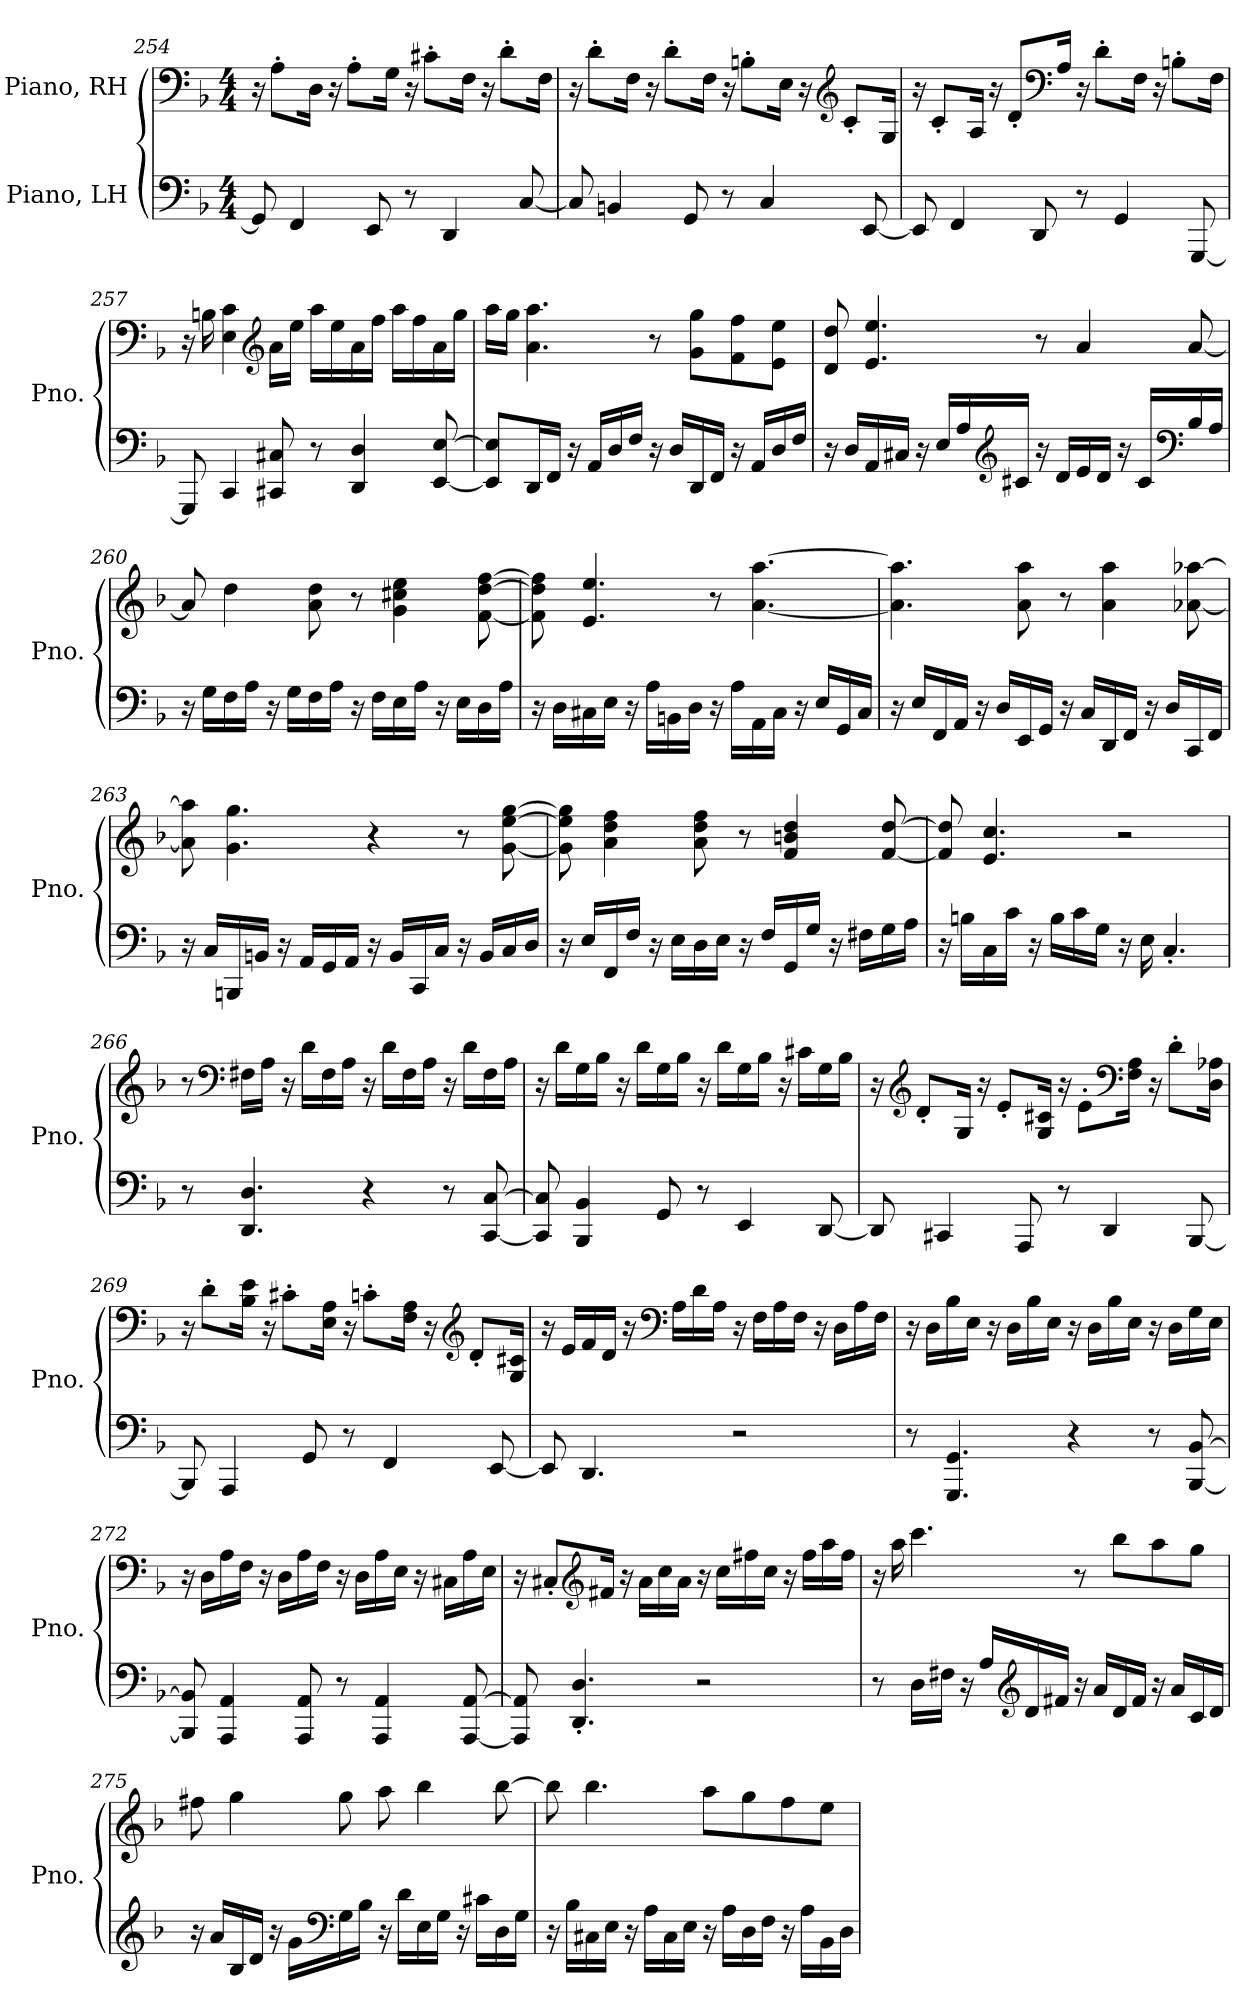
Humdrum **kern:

**kern	**kern
*part2	*part1
*staff2	*staff1
*I"Piano, LH	*I"Piano, RH
*I'Pno.	*I'Pno.
*clefF4	*clefF4
*k[b-]	*k[b-]
*M4/4	*M4/4
=254	=254
8GG/]	16r
.	8A'\L
4FF/	.
.	16D\Jk
.	16r
.	8A'\L
8EE/	.
.	16G\Jk
8r	16r
.	8c#X'\L
4DD/	.
.	16F\Jk
.	16r
.	8d'\L
[8C/	.
.	16F\Jk
=255	=255
8C/]	16r
.	8d'\L
4BBn/	.
.	16F\Jk
.	16r
.	8d'\L
8GG/	.
.	16F\Jk
8r	16r
.	8Bn'\L
4C/	.
.	16E\Jk
.	16r
*	*clefG2
.	8c'/L
[8EE/	.
.	16G/Jk
!!LO:LB:g=z
=256	=256
8EE/]	16r
.	8c'/L
4FF/	.
.	16A/Jk
.	16r
.	8d'/L
8DD/	.
*	*clefF4
.	16A/Jk
8r	16r
.	8d'\L
4GG/	.
.	16F\Jk
.	16r
.	8Bn'\L
[8GGG/	.
.	16F\Jk
=257	=257
8GGG/]	16r
.	16Bn\
4CC/	4E\ 4c\
*	*clefG2
8CC#X/ 8C#X/	16a\LL
.	16ee\JJ
8r	16aa\LL
.	16ee\
4DD/ 4D/	16a\
.	16ff\JJ
.	16aa\LL
.	16ff\
[8EE/ [8E/	16a\
.	16gg\JJ
!!LO:LB:g=z
=258	=258
8EE/] 8E/]L	16aa\LL
.	16gg\JJ
16DD/L	4.a\ 4.aa\
16FF/JJ	.
16r	.
16AA/LL	.
16D/	.
16F/JJ	.
16r	8r
16D/LL	.
16DD/	8g\ 8gg\L
16FF/JJ	.
16r	8f\ 8ff\
16AA/LL	.
16D/	8e\ 8ee\J
16F/JJ	.
=259	=259
16r	8d/ 8dd/
16D/LL	.
16AA/	4.e/ 4.ee/
16C#X/JJ	.
16r	.
16E/LL	.
16A/	.
*clefG2	*
16c#X/JJ	.
16r	8r
16d/LL	.
16e/	4a/
16d/JJ	.
16r	.
16c#/LL	.
*clefF4	*
16B-/	[8a/
16A/JJ	.
!!LO:PB:g=z
=260	=260
16r	8a/]
16G\LL	.
16F\	4dd\
16A\JJ	.
16r	.
16G\LL	.
16F\	8a\ 8dd\
16A\JJ	.
16r	8r
16F\LL	.
16E\	4g\ 4cc#X\ 4ee\
16A\JJ	.
16r	.
16E\LL	.
16D\	[8f\ [8dd\ [8ff\
16A\JJ	.
=261	=261
16r	8f\] 8dd\] 8ff\]
16D\LL	.
16C#X\	4.e/ 4.ee/
16E\JJ	.
16r	.
16A\LL	.
16BBn\	.
16D\JJ	.
16r	8r
16A\LL	.
16AA\	[4.a\ [4.aa\
16C#\JJ	.
16r	.
16E/LL	.
16GG/	.
16C#/JJ	.
!!LO:LB:g=z
=262	=262
16r	4.a\] 4.aa\]
16E/LL	.
16FF/	.
16AA/JJ	.
16r	.
16D/LL	.
16EE/	8a\ 8aa\
16GG/JJ	.
16r	8r
16C/LL	.
16DD/	4a\ 4aa\
16FF/JJ	.
16r	.
16D/LL	.
16CC/	[8a-X\ [8aa-X\
16FF/JJ	.
=263	=263
16r	8a-\] 8aa-\]
16C/LL	.
16BBBn/	4.g\ 4.gg\
16BBn/JJ	.
16r	.
16AA/LL	.
16GG/	.
16AA/JJ	.
16r	4r
16BB/LL	.
16CC/	.
16C/JJ	.
16r	8r
16BB/LL	.
16C/	[8g\ [8ee\ [8gg\
16D/JJ	.
!!LO:LB:g=z
=264	=264
16r	8g\] 8ee\] 8gg\]
16E/LL	.
16FF/	4a\ 4dd\ 4ff\
16F/JJ	.
16r	.
16E\LL	.
16D\	8a\ 8dd\ 8ff\
16E\JJ	.
16r	8r
16F/LL	.
16GG/	4f/ 4bn/ 4dd/
16G/JJ	.
16r	.
16F#X\LL	.
16G\	[8f/ [8dd/
16A\JJ	.
=265	=265
16r	8f/] 8dd/]
16Bn\LL	.
16C\	4.e/ 4.cc/
16c\JJ	.
16r	.
16B\LL	.
16c\	.
16G\JJ	.
16r	2r
16E\	.
4.C'/	.
!!LO:LB:g=z
=266	=266
8r	8r
*	*clefF4
4.DD/ 4.D/	16F#X\LL
.	16A\JJ
.	16r
.	16d\LL
.	16F#\
.	16A\JJ
4r	16r
.	16d\LL
.	16F#\
.	16A\JJ
8r	16r
.	16d\LL
[8CC/ [8C/	16F#\
.	16A\JJ
=267	=267
8CC/] 8C/]	16r
.	16d\LL
4BBB-/ 4BB-/	16G\
.	16B-\JJ
.	16r
.	16d\LL
8GG/	16G\
.	16B-\JJ
8r	16r
.	16d\LL
4EE/	16G\
.	16B-\JJ
.	16r
.	16c#X\LL
[8DD/	16G\
.	16B-\JJ
!!LO:LB:g=z
=268	=268
8DD/]	16r
*	*clefG2
.	8d'/L
4CC#X/	.
.	16G/Jk
.	16r
.	8e'/L
8AAA/	.
.	16G/ 16c#X/Jk
8r	16r
.	8e'\L
4DD/	.
*	*clefF4
.	16F\ 16A\Jk
.	16r
.	8d'\L
[8BBB-/	.
.	16D\ 16A-X\Jk
=269	=269
8BBB-/]	16r
.	8d'\L
4AAA/	.
.	16B-\ 16e\Jk
.	16r
.	8c#X'\L
8GG/	.
.	16E\ 16A\Jk
8r	16r
.	8cn'\L
4FF/	.
.	16F\ 16A\Jk
.	16r
*	*clefG2
.	8d'/L
[8EE/	.
.	16G/ 16c#X/Jk
!!LO:LB:g=z
=270	=270
8EE/]	16r
.	16e/LL
4.DD/	16f/
.	16d/JJ
.	16r
*	*clefF4
.	16A\LL
.	16d\
.	16A\JJ
2r	16r
.	16F\LL
.	16A\
.	16F\JJ
.	16r
.	16D\LL
.	16A\
.	16F\JJ
=271	=271
8r	16r
.	16D\LL
4.GGG/ 4.GG/	16B-\
.	16E\JJ
.	16r
.	16D\LL
.	16B-\
.	16E\JJ
4r	16r
.	16D\LL
.	16B-\
.	16E\JJ
8r	16r
.	16D\LL
[8BBB-/ [8BB-/	16G\
.	16E\JJ
!!LO:PB:g=z
=272	=272
8BBB-/] 8BB-/]	16r
.	16D\LL
4AAA/ 4AA/	16A\
.	16F\JJ
.	16r
.	16D\LL
8AAA/ 8AA/	16A\
.	16F\JJ
8r	16r
.	16D\LL
4AAA/ 4AA/	16A\
.	16E\JJ
.	16r
.	16C#X\LL
[8AAA/ [8AA/	16A\
.	16E\JJ
=273	=273
8AAA/] 8AA/]	16r
.	8C#X'/L
4.DD/' 4.D/'	.
*	*clefG2
.	16f#X/Jk
.	16r
.	16a\LL
.	16cc\
.	16a\JJ
2r	16r
.	16cc\LL
.	16ff#X\
.	16cc\JJ
.	16r
.	16ff#\LL
.	16aa\
.	16ff#\JJ
!!LO:LB:g=z
=274	=274
8r	16r
.	16aa\
16D\LL	4.ccc\
16F#X\JJ	.
16r	.
16A/LL	.
*clefG2	*
16d/	.
16f#X/JJ	.
16r	8r
16a/LL	.
16d/	8bb-\L
16f#/JJ	.
16r	8aa\
16a/LL	.
16c/	8gg\J
16d/JJ	.
=275	=275
16r	8ff#X\
16a/LL	.
16B-/	4gg\
16d/JJ	.
16r	.
16g\LL	.
*clefF4	*
16G\	8gg\
16B-\JJ	.
16r	8aa\
16d\LL	.
16E\	4bb-\
16G\JJ	.
16r	.
16c#X\LL	.
16D\	[8bb-\
16G\JJ	.
!!LO:LB:g=z
=276	=276
16r	8bb-\]
16B-\LL	.
16C#X\	4.bb-\
16E\JJ	.
16r	.
16A\LL	.
16C#\	.
16E\JJ	.
16r	8aa\L
16A\LL	.
16D\	8gg\
16F\JJ	.
16r	8ff\
16A\LL	.
16BB-\	8ee\J
16D\JJ	.
=	=
*-	*-
